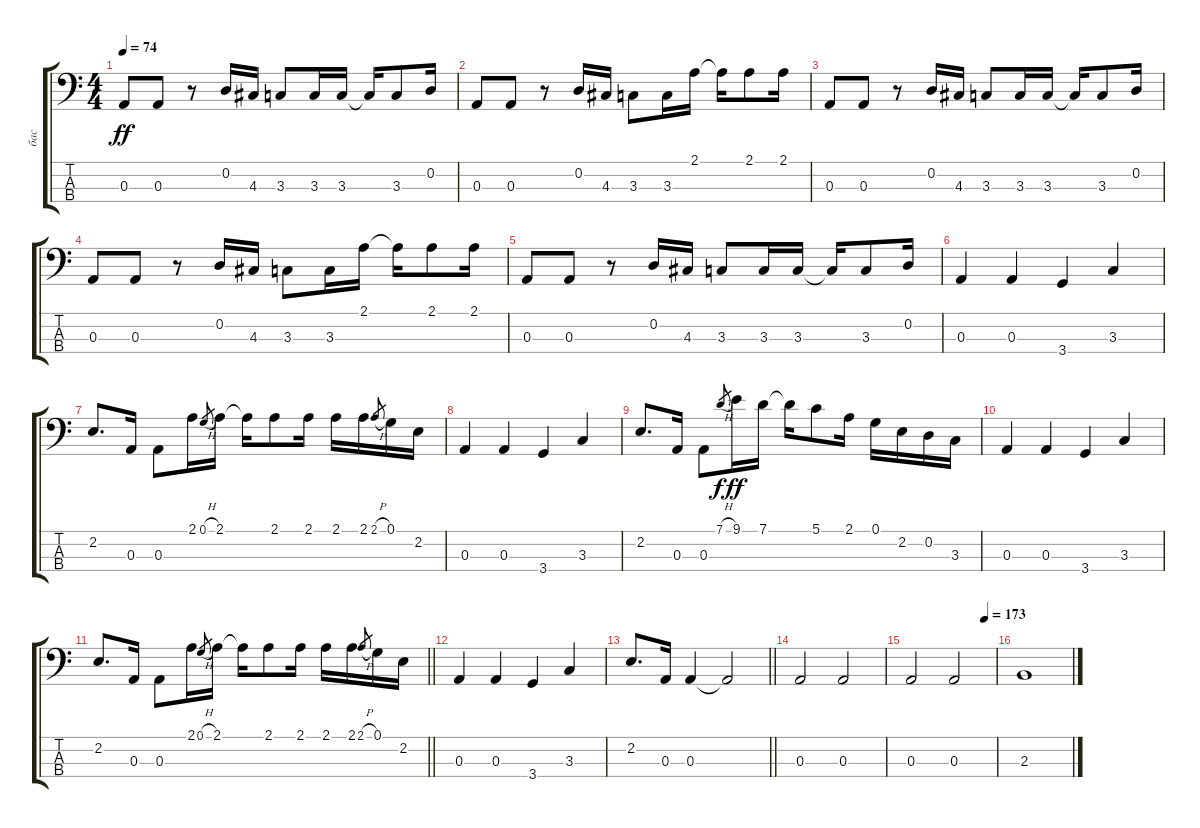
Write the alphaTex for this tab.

\track ("бас" "бас") {instrument electricbassfinger}
\staff {score tabs}
\tuning (G2 D2 A1 E1) {hide}
\ts (4 4)
\tempo 74
\clef f4
\ks aminor
0.3.8{dy ff} 0.3.8 r.8 0.2.16 4.3.16 3.3.8 3.3.16 3.3.16 3.3{t}.16 3.3.8 0.2.16 |
0.3.8 0.3.8 r.8 0.2.16 4.3.16 3.3.8 3.3.16 2.1.16 2.1{t}.16 2.1.8 2.1.16 |
0.3.8 0.3.8 r.8 0.2.16 4.3.16 3.3.8 3.3.16 3.3.16 3.3{t}.16 3.3.8 0.2.16 |
0.3.8 0.3.8 r.8 0.2.16 4.3.16 3.3.8 3.3.16 2.1.16 2.1{t}.16 2.1.8 2.1.16 |
0.3.8 0.3.8 r.8 0.2.16 4.3.16 3.3.8 3.3.16 3.3.16 3.3{t}.16 3.3.8 0.2.16 |
0.3.4 0.3.4 3.4.4 3.3.4 |
2.2.8{d} 0.3.16 0.3.8 2.1.16 0.1{h}.8{gr} 2.1.16 2.1{t}.16 2.1.8 2.1.16 2.1.16 2.1.16 2.1{h}.8{gr} 0.1.16 2.2.16 |
0.3.4 0.3.4 3.4.4 3.3.4 |
2.2.8{d} 0.3.16 0.3.8 7.1{h}.8{gr dy f} 9.1.16{dy ff} 7.1.16 7.1{t}.16 5.1.8 2.1.16 0.1.16 2.2.16 0.2.16 3.3.16 |
0.3.4 0.3.4 3.4.4 3.3.4 |
\barLineRight lightlight
2.2.8{d} 0.3.16 0.3.8 2.1.16 0.1{h}.8{gr} 2.1.16 2.1{t}.16 2.1.8 2.1.16 2.1.16 2.1.16 2.1{h}.8{gr} 0.1.16 2.2.16 |
\section ("" "")
0.3.4 0.3.4 3.4.4 3.3.4 |
\barLineRight lightlight
2.2.8{d} 0.3.16 0.3.4 0.3{t}.2 |
0.3.2 0.3.2 |
\tempo (173 0.875)
0.3.2 0.3.2 |
2.3.1
